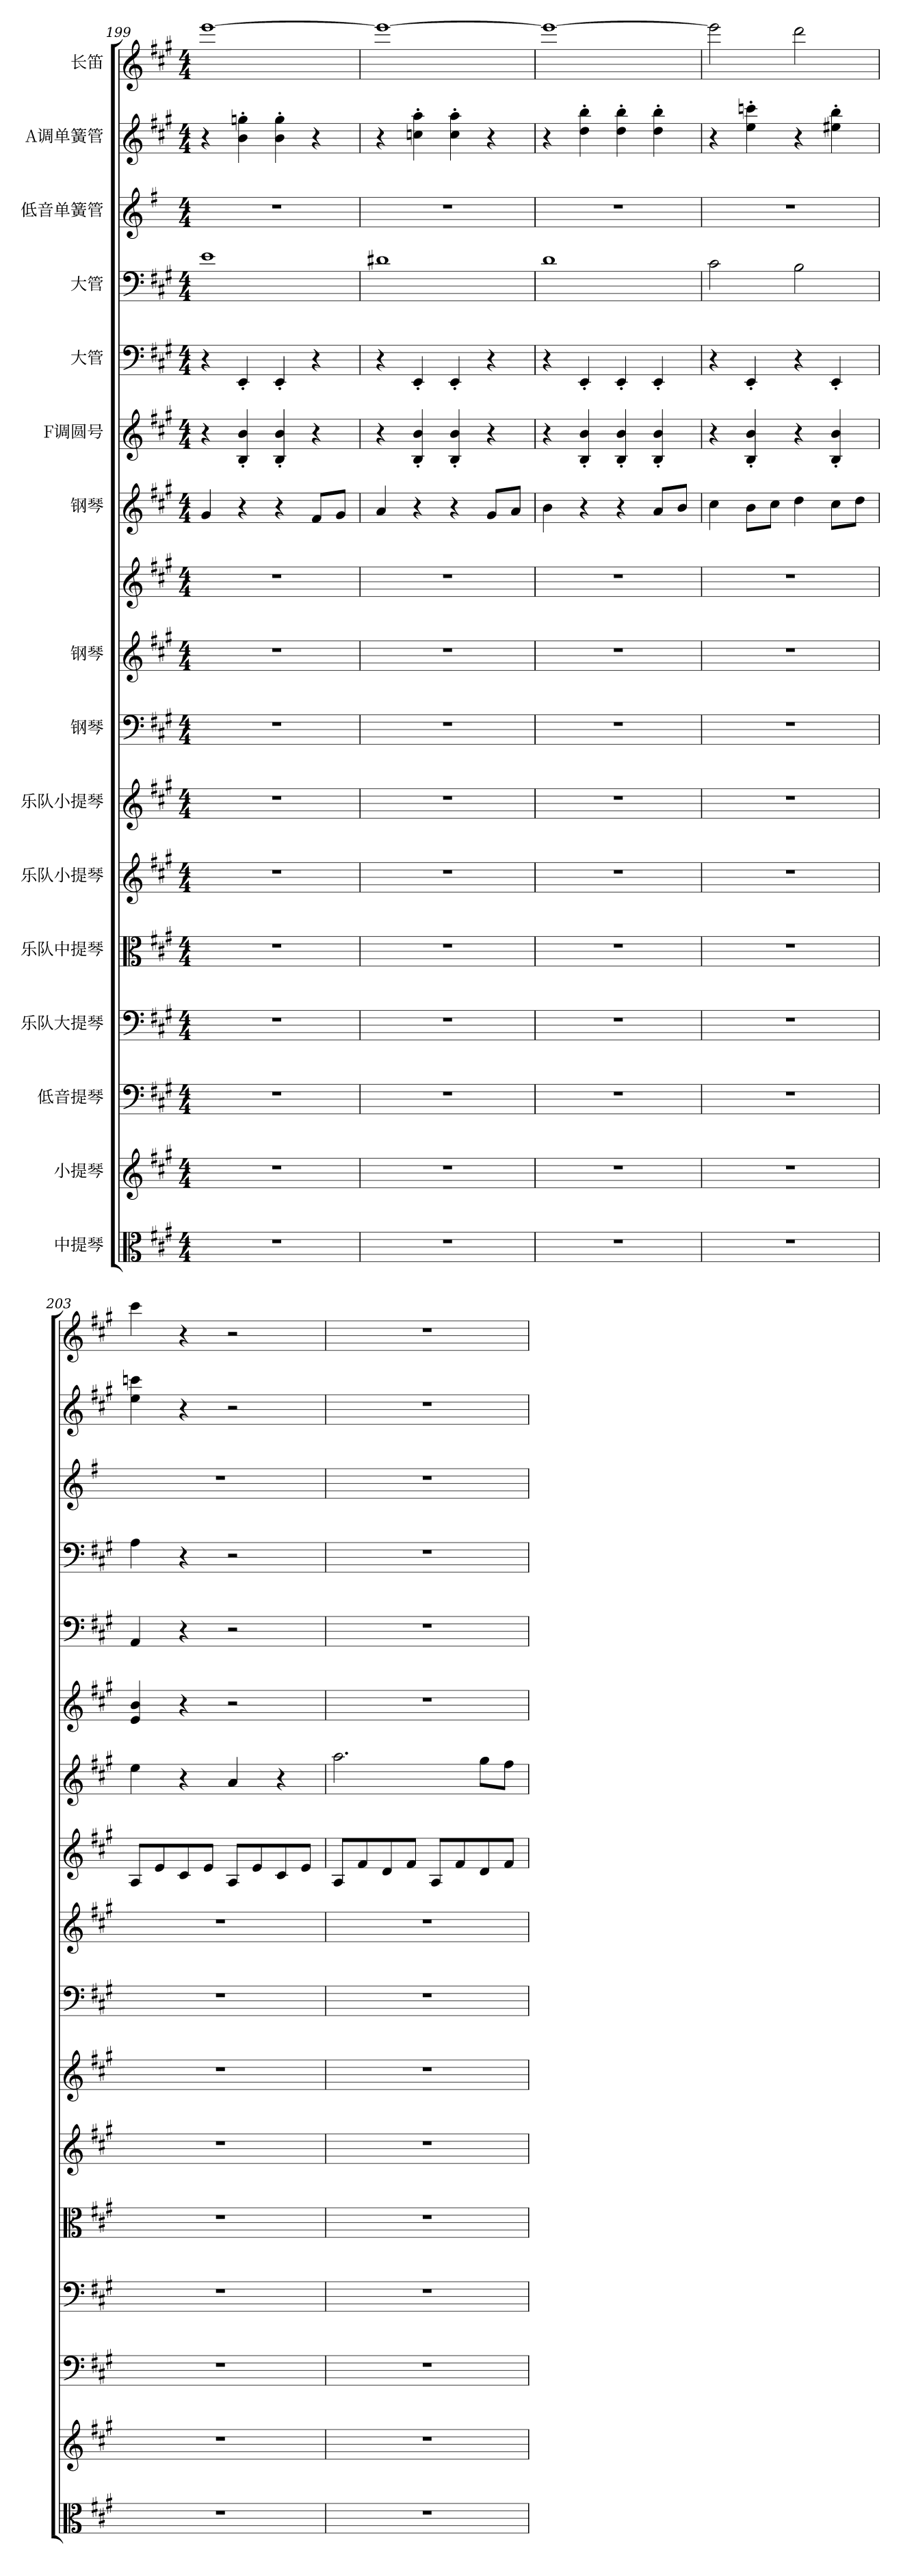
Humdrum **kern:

**kern	**kern	**kern	**kern	**kern	**kern	**kern	**kern	**kern	**kern	**kern	**kern	**kern	**kern	**kern	**kern	**kern
*part16	*part15	*part14	*part13	*part12	*part11	*part10	*part9	*part8	*part8	*part7	*part6	*part5	*part4	*part3	*part2	*part1
*staff17	*staff16	*staff15	*staff14	*staff13	*staff12	*staff11	*staff10	*staff9	*staff8	*staff7	*staff6	*staff5	*staff4	*staff3	*staff2	*staff1
*I"中提琴	*I"小提琴	*I"低音提琴	*I"乐队大提琴	*I"乐队中提琴	*I"乐队小提琴	*I"乐队小提琴	*I"钢琴	*I"钢琴	*	*I"钢琴	*I"F调圆号	*I"大管	*I"大管	*I"低音单簧管	*I"A调单簧管	*I"长笛
*clefC3	*clefG2	*clefF4	*clefF4	*clefC3	*clefG2	*clefG2	*clefF4	*clefG2	*clefG2	*clefG2	*clefG2	*clefF4	*clefF4	*clefG2	*clefG2	*clefG2
*	*	*ITrd7c12	*	*	*	*	*	*	*	*	*ITrd4c7	*	*	*ITrd8c14	*ITrd2c3	*
*k[f#c#g#]	*k[f#c#g#]	*k[f#c#g#]	*k[f#c#g#]	*k[f#c#g#]	*k[f#c#g#]	*k[f#c#g#]	*k[f#c#g#]	*k[f#c#g#]	*k[f#c#g#]	*k[f#c#g#]	*k[f#c#]	*k[f#c#g#]	*k[f#c#g#]	*k[f#]	*k[f#c#g#d#a#e#]	*k[f#c#g#]
*M4/4	*M4/4	*M4/4	*M4/4	*M4/4	*M4/4	*M4/4	*M4/4	*M4/4	*M4/4	*M4/4	*M4/4	*M4/4	*M4/4	*M4/4	*M4/4	*M4/4
=199	=199	=199	=199	=199	=199	=199	=199	=199	=199	=199	=199	=199	=199	=199	=199	=199
1r	1r	1r	1r	1r	1r	1r	1r	1r	1r	4g#/	4r	4r	1e	1r	4r	[1eee
.	.	.	.	.	.	.	.	.	.	4r	4E/' 4e/'	4EE'/	.	.	4g#\' 4een\'	.
.	.	.	.	.	.	.	.	.	.	4r	4E/' 4e/'	4EE'/	.	.	4g#\' 4ee\'	.
.	.	.	.	.	.	.	.	.	.	8f#/L	4r	4r	.	.	4r	.
.	.	.	.	.	.	.	.	.	.	8g#/J	.	.	.	.	.	.
!!LO:PB:g=z
=200	=200	=200	=200	=200	=200	=200	=200	=200	=200	=200	=200	=200	=200	=200	=200	=200
1r	1r	1r	1r	1r	1r	1r	1r	1r	1r	4a/	4r	4r	1d#X	1r	4r	1eee_
.	.	.	.	.	.	.	.	.	.	4r	4E/' 4e/'	4EE'/	.	.	4an\' 4ff#\'	.
.	.	.	.	.	.	.	.	.	.	4r	4E/' 4e/'	4EE'/	.	.	4a\' 4ff#\'	.
.	.	.	.	.	.	.	.	.	.	8g#/L	4r	4r	.	.	4r	.
.	.	.	.	.	.	.	.	.	.	8a/J	.	.	.	.	.	.
=201	=201	=201	=201	=201	=201	=201	=201	=201	=201	=201	=201	=201	=201	=201	=201	=201
1r	1r	1r	1r	1r	1r	1r	1r	1r	1r	4b\	4r	4r	1d	1r	4r	1eee_
.	.	.	.	.	.	.	.	.	.	4r	4E/' 4e/'	4EE'/	.	.	4b\' 4gg#\'	.
.	.	.	.	.	.	.	.	.	.	4r	4E/' 4e/'	4EE'/	.	.	4b\' 4gg#\'	.
.	.	.	.	.	.	.	.	.	.	8a/L	4E/' 4e/'	4EE'/	.	.	4b\' 4gg#\'	.
.	.	.	.	.	.	.	.	.	.	8b/J	.	.	.	.	.	.
=202	=202	=202	=202	=202	=202	=202	=202	=202	=202	=202	=202	=202	=202	=202	=202	=202
1r	1r	1r	1r	1r	1r	1r	1r	1r	1r	4cc#\	4r	4r	2c#\	1r	4r	2eee\]
.	.	.	.	.	.	.	.	.	.	8b\L	4E/' 4e/'	4EE'/	.	.	4cc#\' 4aan\'	.
.	.	.	.	.	.	.	.	.	.	8cc#\J	.	.	.	.	.	.
.	.	.	.	.	.	.	.	.	.	4dd\	4r	4r	2B\	.	4r	2ddd\
.	.	.	.	.	.	.	.	.	.	8cc#\L	4E/' 4e/'	4EE'/	.	.	4cc##X\' 4gg#\'	.
.	.	.	.	.	.	.	.	.	.	8dd\J	.	.	.	.	.	.
=203	=203	=203	=203	=203	=203	=203	=203	=203	=203	=203	=203	=203	=203	=203	=203	=203
*	*	*	*	*	*	*	*	*	*	*	*	*	*	*	*	*MM260
1r	1r	1r	1r	1r	1r	1r	1r	1r	8A/L	4ee\	4A/ 4e/	4AA/	4A\	1r	4cc#\ 4aan\	4ccc#\
.	.	.	.	.	.	.	.	.	8e/	.	.	.	.	.	.	.
.	.	.	.	.	.	.	.	.	8c#/	4r	4r	4r	4r	.	4r	4r
.	.	.	.	.	.	.	.	.	8e/J	.	.	.	.	.	.	.
.	.	.	.	.	.	.	.	.	8A/L	4a/	2r	2r	2r	.	2r	2r
.	.	.	.	.	.	.	.	.	8e/	.	.	.	.	.	.	.
.	.	.	.	.	.	.	.	.	8c#/	4r	.	.	.	.	.	.
.	.	.	.	.	.	.	.	.	8e/J	.	.	.	.	.	.	.
=204	=204	=204	=204	=204	=204	=204	=204	=204	=204	=204	=204	=204	=204	=204	=204	=204
1r	1r	1r	1r	1r	1r	1r	1r	1r	8A/L	2.aa\	1r	1r	1r	1r	1r	1r
.	.	.	.	.	.	.	.	.	8f#/	.	.	.	.	.	.	.
.	.	.	.	.	.	.	.	.	8d/	.	.	.	.	.	.	.
.	.	.	.	.	.	.	.	.	8f#/J	.	.	.	.	.	.	.
.	.	.	.	.	.	.	.	.	8A/L	.	.	.	.	.	.	.
.	.	.	.	.	.	.	.	.	8f#/	.	.	.	.	.	.	.
.	.	.	.	.	.	.	.	.	8d/	8gg#\L	.	.	.	.	.	.
.	.	.	.	.	.	.	.	.	8f#/J	8ff#\J	.	.	.	.	.	.
=	=	=	=	=	=	=	=	=	=	=	=	=	=	=	=	=
*-	*-	*-	*-	*-	*-	*-	*-	*-	*-	*-	*-	*-	*-	*-	*-	*-
